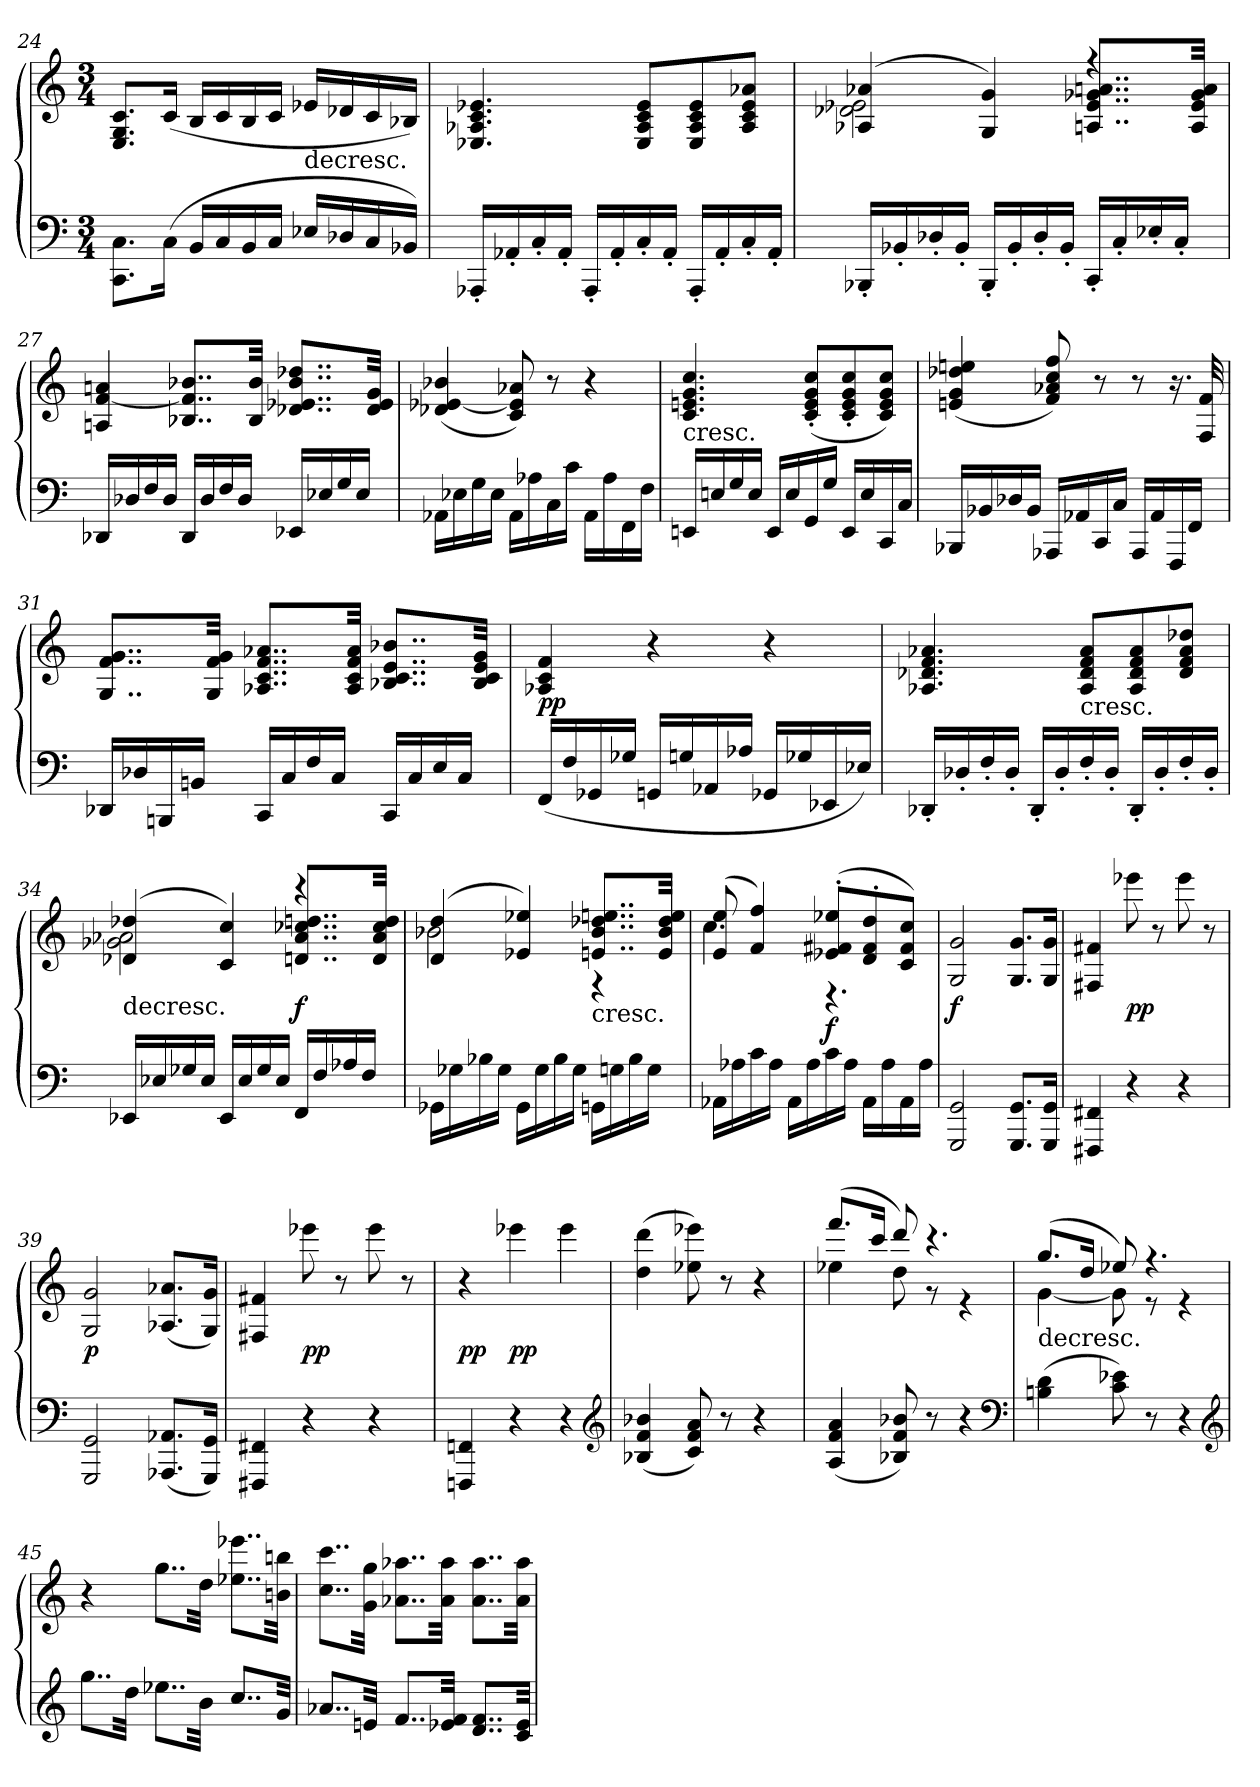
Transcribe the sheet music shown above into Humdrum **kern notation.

**kern	**kern	**dynam
*part1	*part1	*part1
*staff2	*staff1	*staff1/2
*clefF4	*clefG2	*
*k[]	*k[]	*
*C:	*C:	*
*M3/4	*M3/4	*
=24	=24	=24
8.CC\ 8.C\L	8.E/ 8.G/ 8.c/L	.
(16C\Jk	(16c/Jk	.
16BB/LL	16B/LL	.
16C/	16c/	.
16BB/	16B/	.
16C/JJ	16c/JJ	.
!	!LO:TX:c:t=decresc.	!
16E-X/LL	16e-X/LL	.
16D-X/	16d-X/	.
16C/	16c/	.
16BB-X/JJ)	16B-X/JJ)	.
=25	=25	=25
16AAA-X'/LL	4.E-X/ 4.A-X/ 4.c/ 4.e-X/	.
16AA-X'/	.	.
16C'/	.	.
16AA-'/JJ	.	.
16AAA-'/LL	.	.
16AA-'/	.	.
16C'/	8E-/ 8A-/ 8c/ 8e-/L	.
16AA-'/JJ	.	.
16AAA-'/LL	8E-/ 8A-/ 8c/ 8e-/	.
16AA-'/	.	.
16C'/	8A-/ 8c/ 8e-/ 8a-X/J	.
16AA-'/JJ	.	.
=26	=26	=26
*	*^	*
16BBB-X'/LL	(4A-X/ 4a-X/	2d-X\ 2e-X\	.
16BB-X'/	.	.	.
16D-X'/	.	.	.
16BB-'/JJ	.	.	.
16BBB-'/LL	4G/ 4g/)	.	.
16BB-'/	.	.	.
16D-'/	.	.	.
16BB-'/JJ	.	.	.
16CC'/LL	4r	8..An/ 8..e-/ 8..g-X/ 8..an/L	.
16C'/	.	.	.
16E-X'/	.	.	.
16C'/JJ	.	.	.
.	.	32A/ 32e-/ 32g-/ 32a/Jkk	.
*	*v	*v	*
=27	=27	=27
16DD-X/LL	4An/ [4f/ 4an/	.
16D-X/	.	.
16F/	.	.
16D-/JJ	.	.
16DD-/LL	8..B-X/ 8..f]/ 8..b-X/L	.
16D-/	.	.
16F/	.	.
16D-/JJ	.	.
.	32B-/ 32b-/Jkk	.
16EE-X/LL	8..d-X/ 8..e-X/ 8..b-/ 8..dd-X/L	.
16E-X/	.	.
16G/	.	.
16E-/JJ	.	.
.	32d-/ 32e-/ 32g/Jkk	.
=28	=28	=28
16AA-X\LL	(4d-X/ [4e-X/ 4b-X/	.
16E-X\	.	.
16G\	.	.
16E-\JJ	.	.
16AA-\LL	8c/ 8e-]/ 8a-X/)	.
16A-X\	.	.
16C\	8r	.
16c\JJ	.	.
16AA-\LL	4r	.
16A-\	.	.
16FF\	.	.
16F\JJ	.	.
=29	=29	=29
!	!LO:TX:c:t=cresc.	!
16EEn/LL	4.c/ 4.en/ 4.g/ 4.cc/	.
16En/	.	.
16G/	.	.
16E/JJ	.	.
16EE/LL	.	.
16E/	.	.
16GG/	(8c'/ 8e'/ 8g'/ 8cc'/L	.
16G/JJ	.	.
16EE/LL	8c'/ 8e'/ 8g'/ 8cc'/	.
16E/	.	.
16CC/	8c/ 8e/ 8g/ 8cc/J)	.
16C/JJ	.	.
=30	=30	=30
16BBB-X/LL	(4en/ 4g/ 4dd-X/ 4een/	.
16BB-X/	.	.
16D-X/	.	.
16BB-/JJ	.	.
16AAA-X/LL	8f/ 8a-X/ 8cc/ 8ff/)	.
16AA-X/	.	.
16CC/	8r	.
16C/JJ	.	.
16AAA-/LL	8r	.
16AA-/	.	.
16FFF/	16.r	.
16FF/JJ	.	.
.	32F/ 32f/	.
=31	=31	=31
16DD-X/LL	8..G/ 8..f/ 8..g/L	.
16D-X/	.	.
16BBBn/	.	.
16BBn/JJ	.	.
.	32G/ 32f/ 32g/Jkk	.
16CC/LL	8..A-X/ 8..c/ 8..f/ 8..a-X/L	.
16C/	.	.
16F/	.	.
16C/JJ	.	.
.	32A-/ 32c/ 32f/ 32a-/Jkk	.
16CC/LL	8..B-X/ 8..c/ 8..e/ 8..b-X/L	.
16C/	.	.
16E/	.	.
16C/JJ	.	.
.	32B-/ 32c/ 32e/ 32g/Jkk	.
=32	=32	=32
(16FF/LL	4A-X/ 4c/ 4f/	pp
16F/	.	.
16GG-X/	.	.
16G-X/JJ	.	.
16GGn/LL	4r	.
16Gn/	.	.
16AA-X/	.	.
16A-X/JJ	.	.
16GG-X/LL	4r	.
16G-X/	.	.
16EE-X/	.	.
16E-X/JJ)	.	.
=33	=33	=33
16DD-X'/LL	4.A-X/ 4.d-X/ 4.f/ 4.a-X/	.
16D-X'/	.	.
16F'/	.	.
16D-'/JJ	.	.
16DD-'/LL	.	.
16D-'/	.	.
!	!LO:TX:c:t=cresc.	!
16F'/	8A-/ 8d-/ 8f/ 8a-/L	.
16D-'/JJ	.	.
16DD-'/LL	8A-/ 8d-/ 8f/ 8a-/	.
16D-'/	.	.
16F'/	8d-/ 8f/ 8a-/ 8dd-X/J	.
16D-'/JJ	.	.
=34	=34	=34
*	*^	*
!	!LO:TX:c:t=decresc.	!	!
16EE-X/LL	(4d-X/ 4dd-X/	2g-X\ 2a-X\	.
16E-X/	.	.	.
16G-X/	.	.	.
16E-/JJ	.	.	.
16EE-/LL	4c/ 4cc/)	.	.
16E-/	.	.	.
16G-/	.	.	.
16E-/JJ	.	.	.
16FF/LL	4r	8..dn/ 8..a-/ 8..cc-X/ 8..ddn/L	f
16F/	.	.	.
16A-X/	.	.	.
16F/JJ	.	.	.
.	.	32d/ 32a-/ 32cc-/ 32dd/Jkk	.
=35	=35	=35	=35
16GG-X\LL	(4d/ 4dd/	2b-X\	.
16G-X\	.	.	.
16B-X\	.	.	.
16G-\JJ	.	.	.
16GG-\LL	4e-X/ 4ee-X/)	.	.
16G-\	.	.	.
16B-\	.	.	.
16G-\JJ	.	.	.
!	!LO:TX:c:t=cresc.	!	!
16GGn\LL	8..en/ 8..b-/ 8..dd-X/ 8..een/L	4r	.
16Gn\	.	.	.
16B-\	.	.	.
16G\JJ	.	.	.
.	32e/ 32b-/ 32dd-/ 32ee/Jkk	.	.
=36	=36	=36	=36
16AA-X\LL	(8e/ 8ee/	4.cc\	.
16A-X\	.	.	.
16c\	4f/ 4ff/)	.	.
16A-\JJ	.	.	.
16AA-\LL	.	.	.
16A-\	.	.	.
16c\	(8e-X'/ 8f#X'/ 8ee-X'/L	4.r	f
16A-\JJ	.	.	.
16AA-\LL	8d'/ 8f#'/ 8dd'/	.	.
16A-\	.	.	.
16AA-\	8c/ 8f#/ 8cc/J)	.	.
16A-\JJ	.	.	.
*	*v	*v	*
=37	=37	=37
2GGG/ 2GG/	2G/ 2g/	f
8.GGG/ 8.GG/L	8.G/ 8.g/L	.
16GGG/ 16GG/Jk	16G/ 16g/Jk	.
=38	=38	=38
4FFF#X/ 4FF#X/	4F#X/ 4f#X/	.
4r	8eee-X\	pp
.	8r	.
4r	8eee-\	.
.	8r	.
=39	=39	=39
2GGG/ 2GG/	2G/ 2g/	p
(8.AAA-X/ 8.AA-X/L	(8.A-X/ 8.a-X/L	.
16GGG/ 16GG/Jk)	16G/ 16g/Jk)	.
=40	=40	=40
4FFF#X/ 4FF#X/	4F#X/ 4f#X/	.
4r	8eee-X\	pp
.	8r	.
4r	8eee-\	.
.	8r	.
=41	=41	=41
4FFFn/ 4FFn/	4r	pp
4r	4eee-X\	pp
4r	4eee-\	.
*clefG2	*	*
=42	=42	=42
(4B-X/ 4f/ 4b-X/	(4dd\ 4ddd\	.
8c/ 8f/ 8a/)	8ee-X\ 8eee-X\)	.
8r	8r	.
4r	4r	.
=43	=43	=43
*	*^	*
(4A/ 4f/ 4a/	(8.fff/L	4ee-X\	.
.	16ccc/Jk	.	.
8B-X/ 8f/ 8b-X/)	8ddd/)	8dd\	.
8r	4.r	8r	.
4r	.	4r	.
*clefF4	*	*	*
=44	=44	=44	=44
!	!LO:TX:c:t=decresc.	!	!
(4Bn\ 4d\	(8.gg/L	[4g\	.
.	16dd/Jk	.	.
8c\ 8e-X\)	8ee-X/)	8g\]	.
8r	4.r	8r	.
4r	.	4r	.
*	*v	*v	*
*clefG2	*	*
=45	=45	=45
8..gg\L	4r	.
32dd\Jkk	.	.
8..ee-X\L	8..gg\L	.
32b\Jkk	32dd\Jkk	.
8..cc/L	8..ee-X\ 8..eee-X\L	.
32g/Jkk	32bn\ 32bbn\Jkk	.
=46	=46	=46
8..a-X/L	8..cc\ 8..ccc\L	.
32en/Jkk	32g\ 32gg\Jkk	.
8..f/L	8..a-X\ 8..aa-X\L	.
32e-X/ 32f/Jkk	32a-\ 32aa-\Jkk	.
8..d/ 8..f/L	8..a-\ 8..aa-\L	.
32c/ 32e-/Jkk	32a-\ 32aa-\Jkk	.
=	=	=
*-	*-	*-
